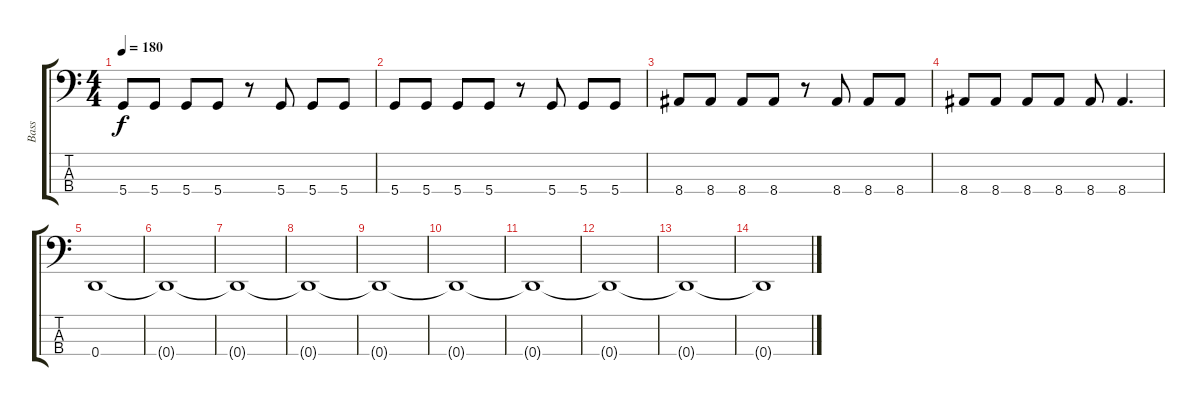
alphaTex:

\track ("Bass" "Bass") {instrument electricbassfinger}
\staff {score tabs}
\tuning (G2 D2 A1 D1) {hide}
\ts (4 4)
\tempo 180
\clef f4
\ks c
5.4.8{dy f} 5.4.8 5.4.8 5.4.8 r.8 5.4.8 5.4.8 5.4.8 |
5.4.8 5.4.8 5.4.8 5.4.8 r.8 5.4.8 5.4.8 5.4.8 |
8.4.8 8.4.8 8.4.8 8.4.8 r.8 8.4.8 8.4.8 8.4.8 |
8.4.8 8.4.8 8.4.8 8.4.8 8.4.8 8.4.4{d} |
0.4.1 |
0.4{t}.1 |
0.4{t}.1 |
0.4{t}.1 |
0.4{t}.1 |
0.4{t}.1 |
0.4{t}.1 |
0.4{t}.1 |
0.4{t}.1 |
0.4{t}.1
